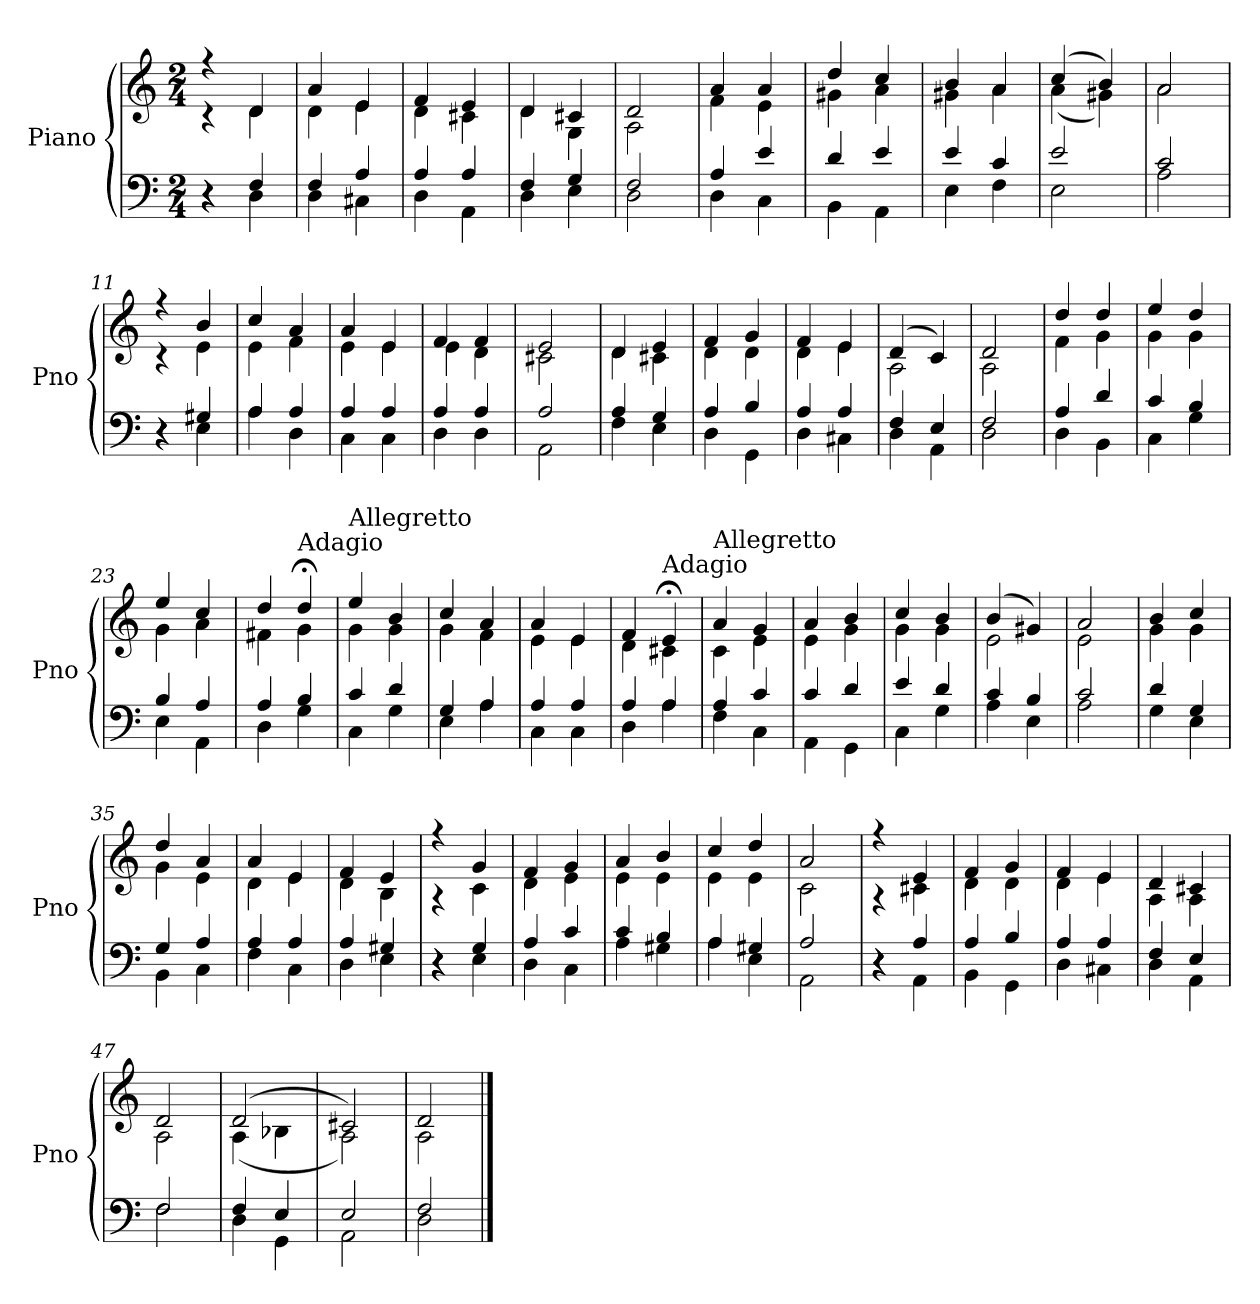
**kern	**kern
*part1	*part1
*staff2	*staff1
*I"Piano	*
*I'Pno	*
*clefF4	*clefG2
*k[]	*k[]
*C:	*C:
*M2/4	*M2/4
=1	=1
*^	*^
*	*^	*	*
2ryy	4r	4r	4r	4r
.	4F/	4D\	4d/	4d\
=2	=2	=2	=2	=2
2ryy	4F/	4D\	4a/	4d\
.	4A/	4C#X\	4e/	4e\
=3	=3	=3	=3	=3
2ryy	4A/	4D\	4f/	4d\
.	4A/	4AA\	4e/	4c#X\
=4	=4	=4	=4	=4
2ryy	4F/	4D\	4d/	4d\
.	4G/	4E\	4c#X/	4G\
=5	=5	=5	=5	=5
2ryy	2F/	2D\	2d/	2A\
=6	=6	=6	=6	=6
2ryy	4A/	4D\	4a/	4f\
.	4e/	4C\	4a/	4e\
=7	=7	=7	=7	=7
2ryy	4d/	4BB\	4dd/	4g#X\
.	4e/	4AA\	4cc/	4a\
=8	=8	=8	=8	=8
2ryy	4e/	4E\	4b/	4g#X\
.	4c/	4F\	4a/	4a\
=9	=9	=9	=9	=9
2ryy	2e/	2E\	(4cc/	(4a\
.	.	.	4b/)	4g#X\)
=10	=10	=10	=10	=10
2ryy	2c/	2A\	2a/	2a\
!!LO:LB:g=z	!!
=11	=11	=11	=11	=11
2ryy	4r	4r	4r	4r
.	4G#X/	4E\	4b/	4e\
=12	=12	=12	=12	=12
2ryy	4A/	4A\	4cc/	4e\
.	4A/	4D\	4a/	4f\
=13	=13	=13	=13	=13
2ryy	4A/	4C\	4a/	4e\
.	4A/	4C\	4e/	4e\
=14	=14	=14	=14	=14
2ryy	4A/	4D\	4f/	4e\
.	4A/	4D\	4f/	4d\
=15	=15	=15	=15	=15
2ryy	2A/	2AA\	2e/	2c#X\
=16	=16	=16	=16	=16
2ryy	4A/	4F\	4d/	4d\
.	4G/	4E\	4e/	4c#X\
=17	=17	=17	=17	=17
2ryy	4A/	4D\	4f/	4d\
.	4B/	4GG\	4g/	4d\
=18	=18	=18	=18	=18
2ryy	4A/	4D\	4f/	4d\
.	4A/	4C#X\	4e/	4e\
=19	=19	=19	=19	=19
2ryy	4F/	4D\	(4d/	2A\
.	4E/	4AA\	4c/)	.
=20	=20	=20	=20	=20
2ryy	2F/	2D\	2d/	2A\
!!LO:LB:g=z	!!
=21	=21	=21	=21	=21
2ryy	4A/	4D\	4dd/	4f\
.	4d/	4BB\	4dd/	4g\
=22	=22	=22	=22	=22
2ryy	4c/	4C\	4ee/	4g\
.	4B/	4G\	4dd/	4g\
=23	=23	=23	=23	=23
2ryy	4B/	4E\	4ee/	4g\
.	4A/	4AA\	4cc/	4a\
=24	=24	=24	=24	=24
2ryy	4A/	4D\	4dd/	4f#X\
!	!	!	!LO:TX:a:t=Adagio	!
.	4B/	4G\	4dd;</	4g\
=25	=25	=25	=25	=25
!	!	!	!LO:TX:a:t=Allegretto	!
2ryy	4c/	4C\	4ee/	4g\
.	4d/	4G\	4b/	4g\
=26	=26	=26	=26	=26
2ryy	4G/	4E\	4cc/	4g\
.	4A/	4A\	4a/	4f\
=27	=27	=27	=27	=27
2ryy	4A/	4C\	4a/	4e\
.	4A/	4C\	4e/	4e\
=28	=28	=28	=28	=28
2ryy	4A/	4D\	4f/	4d\
!	!	!	!LO:TX:a:t=Adagio	!
.	4A/	4A\	4e;</	4c#X\
=29	=29	=29	=29	=29
!	!	!	!LO:TX:a:t=Allegretto	!
2ryy	4A/	4F\	4a/	4c\
.	4c/	4C\	4g/	4e\
=30	=30	=30	=30	=30
2ryy	4c/	4AA\	4a/	4e\
.	4d/	4GG\	4b/	4g\
!!LO:LB:g=z	!!
=31	=31	=31	=31	=31
2ryy	4e/	4C\	4cc/	4g\
.	4d/	4G\	4b/	4g\
=32	=32	=32	=32	=32
2ryy	4c/	4A\	(4b/	2e\
.	4B/	4E\	4g#X/)	.
=33	=33	=33	=33	=33
2ryy	2c/	2A\	2a/	2e\
=34	=34	=34	=34	=34
2ryy	4d/	4G\	4b/	4g\
.	4G/	4E\	4cc/	4g\
=35	=35	=35	=35	=35
2ryy	4G/	4BB\	4dd/	4g\
.	4A/	4C\	4a/	4e\
=36	=36	=36	=36	=36
2ryy	4A/	4F\	4a/	4d\
.	4A/	4C\	4e/	4e\
=37	=37	=37	=37	=37
2ryy	4A/	4D\	4f/	4d\
.	4G#X/	4E\	4e/	4B\
=38	=38	=38	=38	=38
2ryy	4r	4r	4r	4r
.	4G/	4E\	4g/	4c\
=39	=39	=39	=39	=39
2ryy	4A/	4D\	4f/	4d\
.	4c/	4C\	4g/	4e\
=40	=40	=40	=40	=40
2ryy	4c/	4A\	4a/	4e\
.	4B/	4G#X\	4b/	4e\
=41	=41	=41	=41	=41
2ryy	4A/	4A\	4cc/	4e\
.	4G#X/	4E\	4dd/	4e\
!!LO:LB:g=z	!!
=42	=42	=42	=42	=42
2ryy	2A/	2AA\	2a/	2c\
=43	=43	=43	=43	=43
2ryy	4r	4r	4r	4r
.	4A/	4AA\	4e/	4c#X\
=44	=44	=44	=44	=44
2ryy	4A/	4BB\	4f/	4d\
.	4B/	4GG\	4g/	4d\
=45	=45	=45	=45	=45
2ryy	4A/	4D\	4f/	4d\
.	4A/	4C#X\	4e/	4e\
=46	=46	=46	=46	=46
2ryy	4F/	4D\	4d/	4A\
.	4E/	4AA\	4c#X/	4A\
=47	=47	=47	=47	=47
2ryy	2F/	2F\	2d/	2A\
=48	=48	=48	=48	=48
2ryy	4F/	4D\	(2d/	(4A\
.	4E/	4GG\	.	4B-X\
=49	=49	=49	=49	=49
2ryy	2E/	2AA\	2c#X/)	2A\)
=50	=50	=50	=50	=50
2ryy	2F/	2D\	2d/	2A\
*v	*v	*v	*	*
*	*v	*v
==	==
*-	*-
